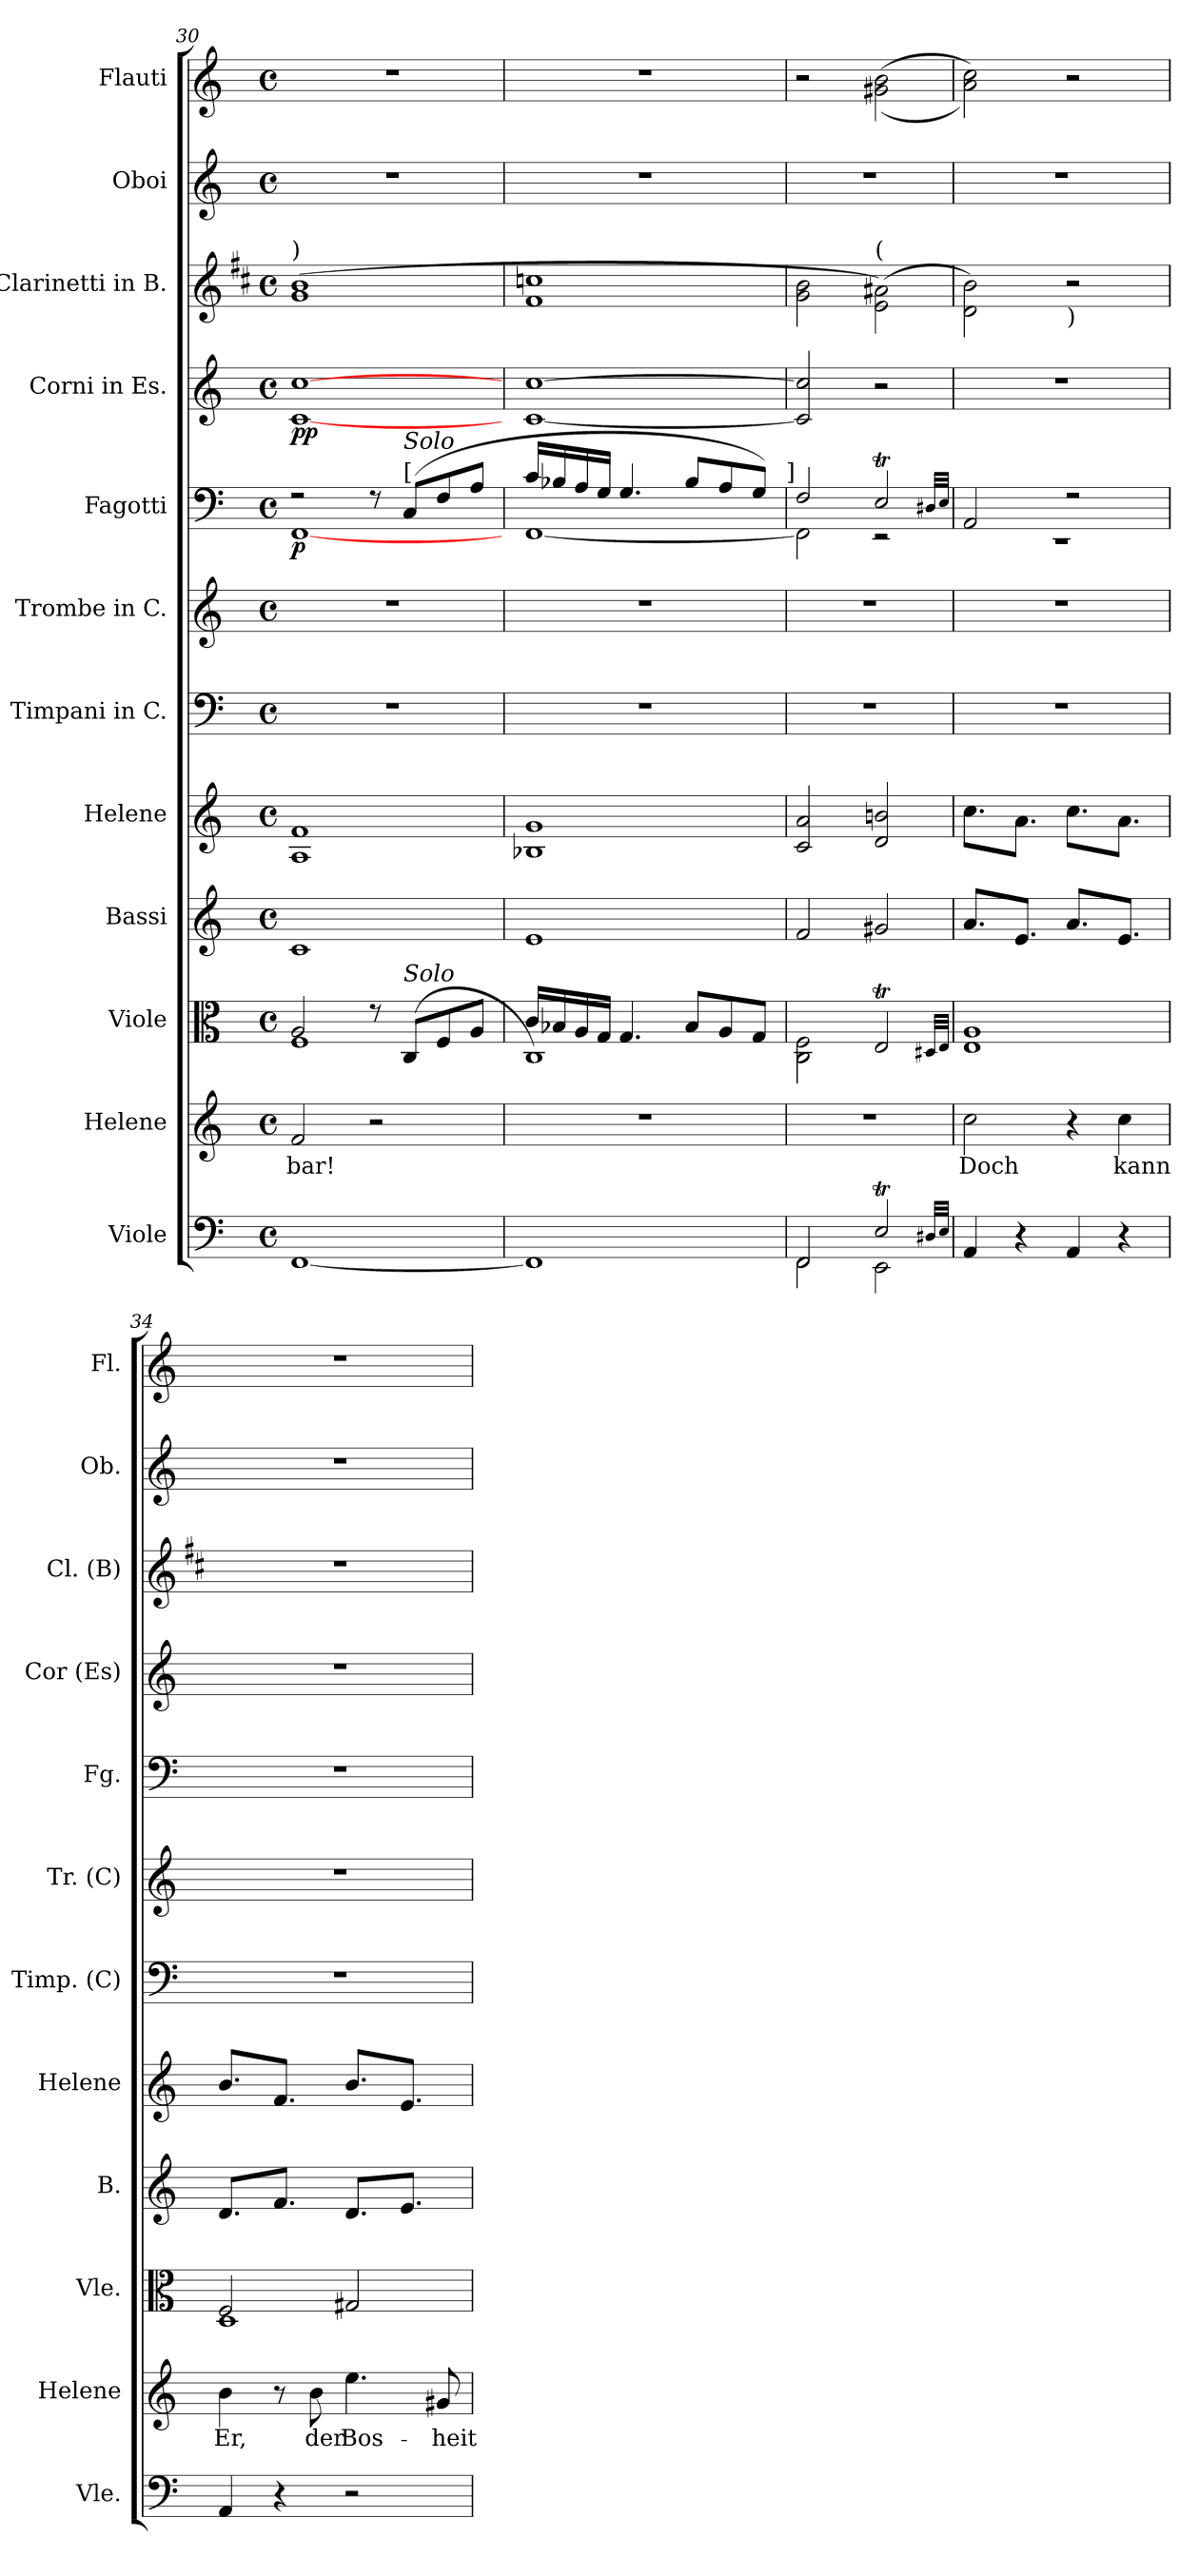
**kern	**kern	**text	**kern	**kern	**kern	**kern	**kern	**kern	**dynam	**kern	**dynam	**kern	**kern	**kern
*part12	*part11	*part11	*part10	*part9	*part8	*part7	*part6	*part5	*part5	*part4	*part4	*part3	*part2	*part1
*staff12	*staff11	*staff11	*staff10	*staff9	*staff8	*staff7	*staff6	*staff5	*staff5	*staff4	*staff4	*staff3	*staff2	*staff1
*I"Viole	*I"Helene	*	*I"Viole	*I"Bassi	*I"Helene	*I"Timpani in C.	*I"Trombe in C.	*I"Fagotti	*	*I"Corni in Es.	*	*I"Clarinetti in B.	*I"Oboi	*I"Flauti
*I'Vle.	*I'Helene	*	*I'Vle.	*I'B.	*I'Helene	*I'Timp. (C)	*I'Tr. (C)	*I'Fg.	*	*I'Cor (Es)	*	*I'Cl. (B)	*I'Ob.	*I'Fl.
*clefF4	*clefG2	*	*clefC3	*clefG2	*clefG2	*clefF4	*clefG2	*clefF4	*	*clefG2	*	*clefG2	*clefG2	*clefG2
*	*	*	*	*	*	*	*	*	*	*ITrd4c7	*	*ITrd1c2	*	*
*k[]	*k[]	*	*k[]	*k[]	*k[]	*k[]	*k[]	*k[]	*	*k[b-]	*	*k[]	*k[]	*k[]
*C:	*C:	*	*C:	*C:	*C:	*C:	*C:	*C:	*	*F:	*	*C:	*C:	*C:
*M4/4	*M4/4	*	*M4/4	*M4/4	*M4/4	*M4/4	*M4/4	*M4/4	*	*M4/4	*	*M4/4	*M4/4	*M4/4
*met(c)	*met(c)	*	*met(c)	*met(c)	*met(c)	*met(c)	*met(c)	*met(c)	*	*met(c)	*	*met(c)	*met(c)	*met(c)
=30	=30	=30	=30	=30	=30	=30	=30	=30	=30	=30	=30	=30	=30	=30
*	*	*	*^	*	*	*	*	*^	*	*	*	*	*	*
!	!	!	!	!	!	!	!	!	!	!	!	!	!	!LO:TX:a:t=)	!	!
!	!	!	!	!	!	!	!	!	!	!	!LO:DY:b	!	!LO:DY:b	!	!	!
[1FF	2f/	bar!	2A/	1F	1c	1A 1f	1r	1r	2r	[1FF	p	[1F [1f	pp	(>1f 1a	1r	1r
.	2r	.	8r	.	.	.	.	.	8r	.	.	.	.	.	.	.
!	!	!	!	!	!	!	!	!	!LO:TX:a:i:t=Solo	!	!	!	!	!	!	!
!	!	!	!	!	!	!	!	!	!LO:TX:a:t=[	!	!	!	!	!	!	!
!	!	!	!LO:TX:a:i:t=Solo	!	!	!	!	!	!	!	!	!	!	!	!	!
.	.	.	(>8C/L	.	.	.	.	.	(>8C/L	.	.	.	.	.	.	.
.	.	.	8F/	.	.	.	.	.	8F/	.	.	.	.	.	.	.
.	.	.	8A/J	.	.	.	.	.	8A/J	.	.	.	.	.	.	.
=31	=31	=31	=31	=31	=31	=31	=31	=31	=31	=31	=31	=31	=31	=31	=31	=31
1FF]	1r	.	16c/LL	1C)	1e	1B- 1g	1r	1r	16c/LL	[1FF	.	[1F [1f	.	1e 1b-X	1r	1r
.	.	.	16B-/	.	.	.	.	.	16B-/	.	.	.	.	.	.	.
.	.	.	16A/	.	.	.	.	.	16A/	.	.	.	.	.	.	.
.	.	.	16G/JJ	.	.	.	.	.	16G/JJ	.	.	.	.	.	.	.
.	.	.	4.G/	.	.	.	.	.	4.G/	.	.	.	.	.	.	.
.	.	.	8B-/L	.	.	.	.	.	8B-/L	.	.	.	.	.	.	.
.	.	.	8A/	.	.	.	.	.	8A/	.	.	.	.	.	.	.
.	.	.	(<8G/J)	.	.	.	.	.	8G/J)	.	.	.	.	.	.	.
!	!	!	!	!	!	!	!	!	!LO:TX:a:t=]	!	!	!	!	!	!	!
!!LO:PB:g=z
=32	=32	=32	=32	=32	=32	=32	=32	=32	=32	=32	=32	=32	=32	=32	=32	=32
*^	*	*	*	*	*	*	*	*	*	*	*	*	*	*	*	*
2FF/	2FF\	1r	.	2C\ 2F\	2C\	2f/	2c/ 2a/	1r	1r	2F/	2FF\]	.	2F]/ 2f]/	.	2f\ 2a\	1r	2r
!	!	!	!	!	!	!	!	!	!	!	!	!	!	!	!LO:TX:a:t=(	!	!
2Et/	2EE\	.	.	2Et	2ryy	2g#/	2d/ 2bn/	.	.	2Et/	2r	.	2r	.	(>(>2d\ 2g#\)	.	(>(<2g#\ 2b\
*v	*v	*	*	*v	*v	*	*	*	*	*	*	*	*	*	*	*	*
32qD#/LLL	.	.	32qD#/LLL	.	.	.	.	32qD#/LLL	.	.	.	.	.	.	.
32qE/JJJ	.	.	32qE/JJJ	.	.	.	.	32qE/JJJ	.	.	.	.	.	.	.
=33	=33	=33	=33	=33	=33	=33	=33	=33	=33	=33	=33	=33	=33	=33	=33
*	*	*	*	*Xtuplet	*Xtuplet	*	*	*	*	*	*	*	*	*	*
4AA	2cc\	Doch	1E 1A	6.a/L	6.cc\L	1r	1r	2AA/	1r	.	1r	.	2c\ 2a\)	1r	2a\ 2cc\))
4r	.	.	.	6.e/J	6.a\J	.	.	.	.	.	.	.	.	.	.
!	!	!	!	!	!	!	!	!	!	!	!	!	!LO:TX:b:t=)	!	!
4AA	4r	.	.	6.a/L	6.cc\L	.	.	2r	.	.	.	.	2r	.	2r
4r	4cc\	kann	.	6.e/J	6.a\J	.	.	.	.	.	.	.	.	.	.
*	*	*	*	*	*	*	*	*v	*v	*	*	*	*	*	*
=34	=34	=34	=34	=34	=34	=34	=34	=34	=34	=34	=34	=34	=34	=34
*	*	*	*^	*	*	*	*	*	*	*	*	*	*	*
4AA/	4b\	Er,	2F/	1D	6.d/L	6.b/L	1r	1r	1r	.	1r	.	1r	1r	1r
4r	8r	.	.	.	6.f/J	6.f/J	.	.	.	.	.	.	.	.	.
.	8b\	der	.	.	.	.	.	.	.	.	.	.	.	.	.
2r	4.ee\	Bos-	2G#/	.	6.d/L	6.b/L	.	.	.	.	.	.	.	.	.
.	.	.	.	.	6.e/J	6.e/J	.	.	.	.	.	.	.	.	.
.	8g#/	heit	.	.	.	.	.	.	.	.	.	.	.	.	.
*	*	*	*v	*v	*	*	*	*	*	*	*	*	*	*	*
=	=	=	=	=	=	=	=	=	=	=	=	=	=	=
*-	*-	*-	*-	*-	*-	*-	*-	*-	*-	*-	*-	*-	*-	*-
